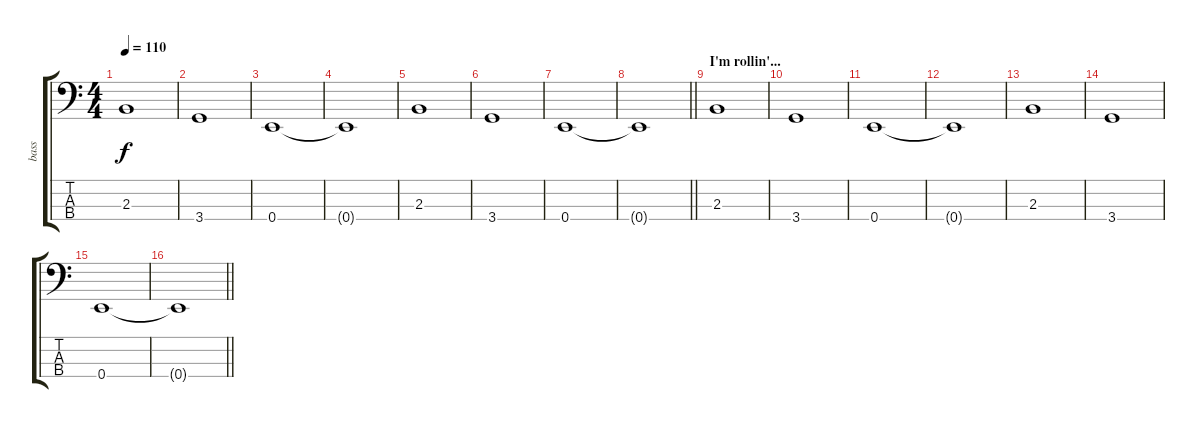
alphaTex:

\track ("bass" "bass") {instrument electricbassfinger}
\staff {score tabs}
\tuning (G2 D2 A1 E1) {hide}
\ts (4 4)
\section ("" "")
\tempo 110
\clef f4
\ks c
2.3.1{dy f} |
3.4.1 |
0.4.1 |
0.4{t}.1 |
2.3.1 |
3.4.1 |
0.4.1 |
\barLineRight lightlight
0.4{t}.1 |
\section ("" "I'm rollin'...")
2.3.1 |
3.4.1 |
0.4.1 |
0.4{t}.1 |
2.3.1 |
3.4.1 |
0.4.1 |
\barLineRight lightlight
0.4{t}.1
